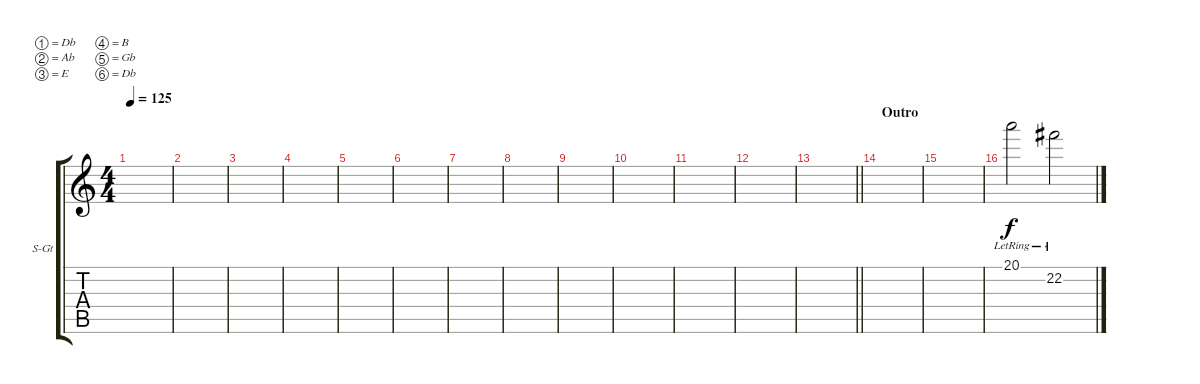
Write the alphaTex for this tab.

\bracketExtendMode groupsimilarinstruments
\firstSystemTrackNameOrientation horizontal
\otherSystemsTrackNameOrientation horizontal
\track ("FX" "S-Gt") {instrument lead5charang}
\staff {score tabs}
\tuning (Db4 Ab3 E3 B2 Gb2 Db2)
\displaytranspose 12
\ts (4 4)
\tempo 125
\clef g2
\ks c
|
|
|
|
|
|
|
|
|
|
|
|
\barLineRight lightlight
|
\section ("" "Outro")
|
|
20.1{lr}.2 22.2{lr}.2
